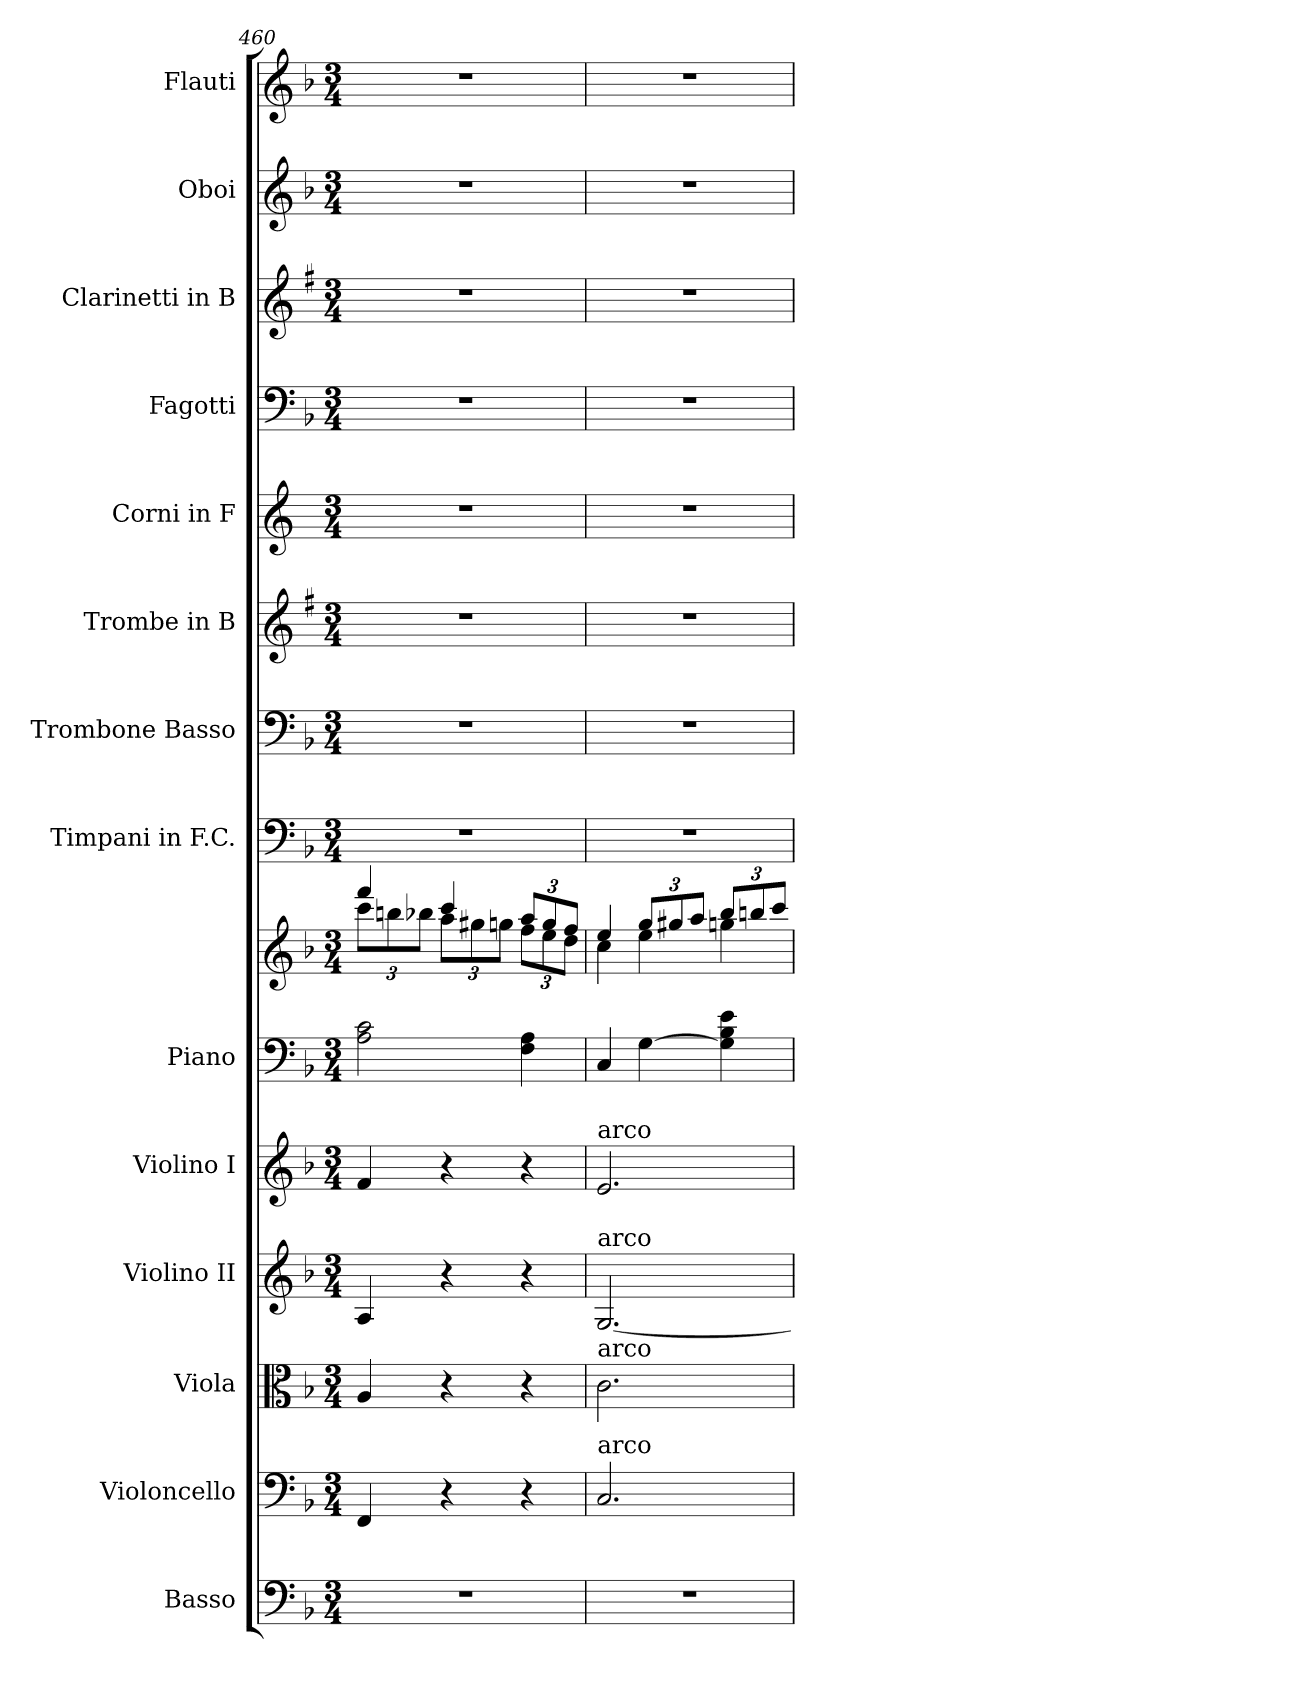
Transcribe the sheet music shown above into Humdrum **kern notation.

**kern	**kern	**kern	**kern	**kern	**kern	**kern	**kern	**kern	**kern	**kern	**kern	**kern	**kern	**kern
*part14	*part13	*part12	*part11	*part10	*part9	*part9	*part8	*part7	*part6	*part5	*part4	*part3	*part2	*part1
*staff15	*staff14	*staff13	*staff12	*staff11	*staff10	*staff9	*staff8	*staff7	*staff6	*staff5	*staff4	*staff3	*staff2	*staff1
*I"Basso	*I"Violoncello	*I"Viola	*I"Violino II	*I"Violino I	*I"Piano	*	*I"Timpani in F.C.	*I"Trombone Basso	*I"Trombe in B	*I"Corni in F	*I"Fagotti	*I"Clarinetti in B	*I"Oboi	*I"Flauti
*	*	*	*	*	*I'Pno.	*	*I'Timp.	*	*	*	*	*	*I'Ob.	*I'Fl.
!!LO:PB:g=z
*clefF4	*clefF4	*clefC3	*clefG2	*clefG2	*clefF4	*clefG2	*clefF4	*clefF4	*clefG2	*clefG2	*clefF4	*clefG2	*clefG2	*clefG2
*ITrd7c12	*	*	*	*	*	*	*	*	*ITrd1c2	*ITrd4c7	*	*ITrd1c2	*	*
*k[b-]	*k[b-]	*k[b-]	*k[b-]	*k[b-]	*k[b-]	*k[b-]	*k[b-]	*k[b-]	*k[b-]	*k[b-]	*k[b-]	*k[b-]	*k[b-]	*k[b-]
*M3/4	*M3/4	*M3/4	*M3/4	*M3/4	*M3/4	*M3/4	*M3/4	*M3/4	*M3/4	*M3/4	*M3/4	*M3/4	*M3/4	*M3/4
=460	=460	=460	=460	=460	=460	=460	=460	=460	=460	=460	=460	=460	=460	=460
*	*	*	*	*	*	*^	*	*	*	*	*	*	*	*
*	*	*	*	*	*	*	*Xbrackettup	*	*	*	*	*	*	*	*
2.r	4FF/	4A/	4A/	4f/	2A\ 2c\	4fff/	12ccc\L	2.r	2.r	2.r	2.r	2.r	2.r	2.r	2.r
.	.	.	.	.	.	.	12bbn\	.	.	.	.	.	.	.	.
.	.	.	.	.	.	.	12bb-X\J	.	.	.	.	.	.	.	.
.	4r	4r	4r	4r	.	4ccc/	12aa\L	.	.	.	.	.	.	.	.
.	.	.	.	.	.	.	12gg#X\	.	.	.	.	.	.	.	.
.	.	.	.	.	.	.	12ggn\J	.	.	.	.	.	.	.	.
.	4r	4r	4r	4r	4F\ 4A\	12aa/L	12ff\L	.	.	.	.	.	.	.	.
.	.	.	.	.	.	12gg/	12ee\	.	.	.	.	.	.	.	.
.	.	.	.	.	.	12ff/J	12dd\J	.	.	.	.	.	.	.	.
=461	=461	=461	=461	=461	=461	=461	=461	=461	=461	=461	=461	=461	=461	=461	=461
!	!	!	!	!LO:TX:a:t=arco	!	!	!	!	!	!	!	!	!	!	!
!	!	!	!LO:TX:a:t=arco	!	!	!	!	!	!	!	!	!	!	!	!
!	!	!LO:TX:a:t=arco	!	!	!	!	!	!	!	!	!	!	!	!	!
!	!LO:TX:a:t=arco	!	!	!	!	!	!	!	!	!	!	!	!	!	!
2.r	2.C/	2.c\	[2.G/	2.e/	4C/	4ee/	4cc\	2.r	2.r	2.r	2.r	2.r	2.r	2.r	2.r
.	.	.	.	.	[4G\	12gg/L	4ee\	.	.	.	.	.	.	.	.
.	.	.	.	.	.	12gg#X/	.	.	.	.	.	.	.	.	.
.	.	.	.	.	.	12aa/J	.	.	.	.	.	.	.	.	.
.	.	.	.	.	4G\] 4B-\ 4e\	12bb-/L	4ggn\	.	.	.	.	.	.	.	.
.	.	.	.	.	.	12bbn/	.	.	.	.	.	.	.	.	.
.	.	.	.	.	.	12ccc/J	.	.	.	.	.	.	.	.	.
*	*	*	*	*	*	*v	*v	*	*	*	*	*	*	*	*
=	=	=	=	=	=	=	=	=	=	=	=	=	=	=
*-	*-	*-	*-	*-	*-	*-	*-	*-	*-	*-	*-	*-	*-	*-
